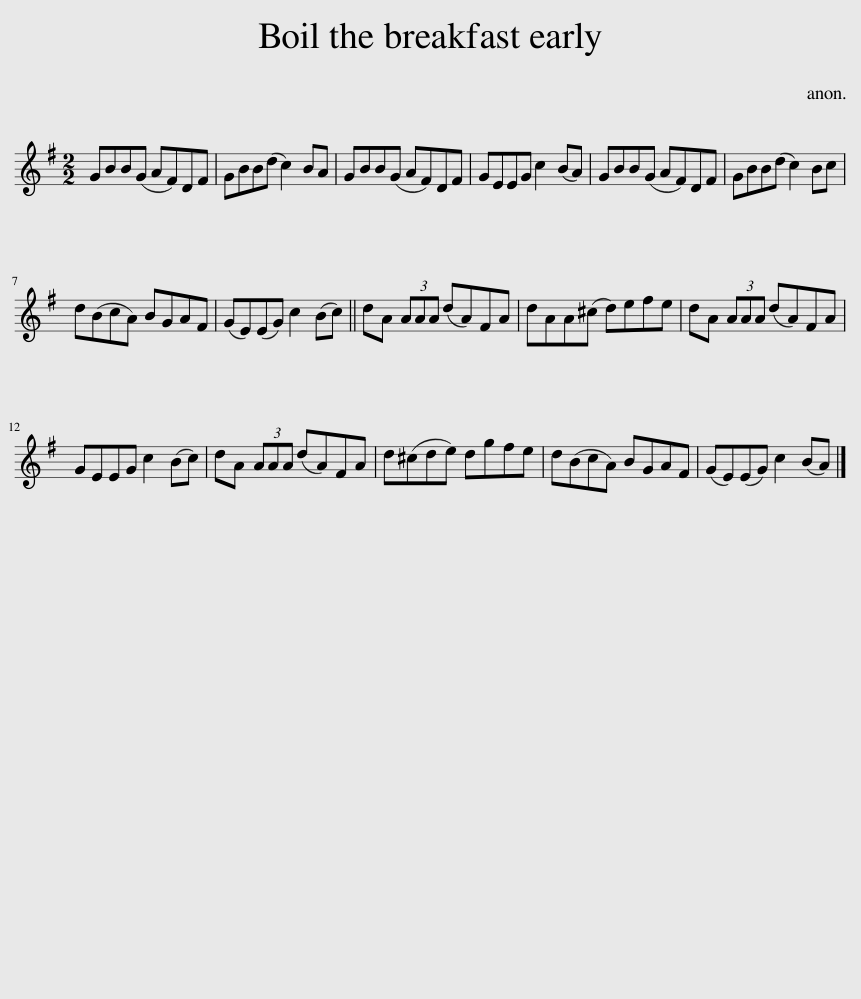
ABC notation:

X:1
L:1/8
M:2/2
I:linebreak $
K:G
V:1 treble
V:1
 GBB(G AF)DF | GBB(d c2) BA | GBB(G AF)DF | GEEG c2 (BA) | GBB(G AF)DF | %5
 GBB(d c2) Bc |$ d(BcA) BGAF | (GE)(EG) c2 (Bc) || dA (3AAA (dA)FA | dAA(^c d)efe | %10
 dA (3AAA (dA)FA |$ GEEG c2 (Bc) | dA (3AAA (dA)FA | d(^cde) dgfe | d(BcA) BGAF | %15
 (GE)(EG) c2 (BA) |] %16
